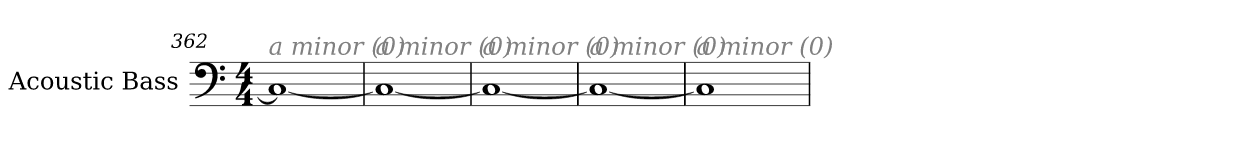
**kern
*part1
*staff1
*I"Acoustic Bass
*clefF4
*ITrd7c12
*k[]
*C:
*M4/4
=362
!LO:TX:i:color=#808080:t=a minor (0)
1CC_
=363
!LO:TX:i:color=#808080:t=a minor (0)
1CC_
=364
!LO:TX:i:color=#808080:t=a minor (0)
1CC_
=365
!LO:TX:i:color=#808080:t=a minor (0)
1CC_
=366
!LO:TX:i:color=#808080:t=a minor (0)
1CC]
=
*-
